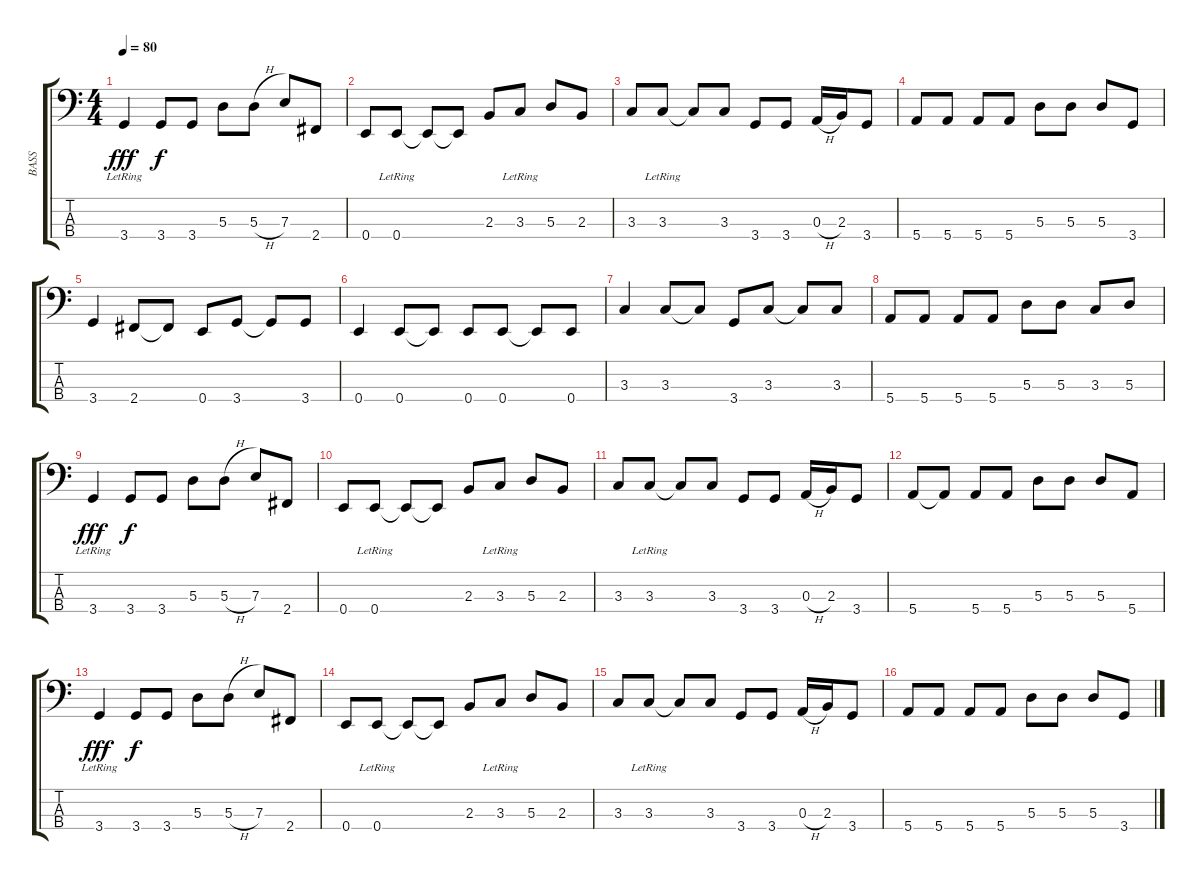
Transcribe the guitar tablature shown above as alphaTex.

\track ("BASS" "BASS") {instrument electricbasspick}
\staff {score tabs}
\tuning (G2 D2 A1 E1) {hide}
\ts (4 4)
\tempo 80
\clef f4
\ks c
3.4{lr}.4{dy fff} 3.4.8{dy f} 3.4.8 5.3.8 5.3{h}.8 7.3.8 2.4.8 |
0.4.8 0.4{lr}.8 0.4{t}.8 0.4{t}.8 2.3.8 3.3{lr}.8 5.3.8 2.3.8 |
3.3.8 3.3{lr}.8 3.3{t}.8 3.3.8 3.4.8 3.4.8 0.3{h}.16 2.3.16 3.4.8 |
5.4.8 5.4.8 5.4.8 5.4.8 5.3.8 5.3.8 5.3.8 3.4.8 |
3.4.4 2.4.8 2.4{t}.8 0.4.8 3.4.8 3.4{t}.8 3.4.8 |
0.4.4 0.4.8 0.4{t}.8 0.4.8 0.4.8 0.4{t}.8 0.4.8 |
3.3.4 3.3.8 3.3{t}.8 3.4.8 3.3.8 3.3{t}.8 3.3.8 |
5.4.8 5.4.8 5.4.8 5.4.8 5.3.8 5.3.8 3.3.8 5.3.8 |
3.4{lr}.4{dy fff} 3.4.8{dy f} 3.4.8 5.3.8 5.3{h}.8 7.3.8 2.4.8 |
0.4.8 0.4{lr}.8 0.4{t}.8 0.4{t}.8 2.3.8 3.3{lr}.8 5.3.8 2.3.8 |
3.3.8 3.3{lr}.8 3.3{t}.8 3.3.8 3.4.8 3.4.8 0.3{h}.16 2.3.16 3.4.8 |
5.4.8 5.4{t}.8 5.4.8 5.4.8 5.3.8 5.3.8 5.3.8 5.4.8 |
3.4{lr}.4{dy fff} 3.4.8{dy f} 3.4.8 5.3.8 5.3{h}.8 7.3.8 2.4.8 |
0.4.8 0.4{lr}.8 0.4{t}.8 0.4{t}.8 2.3.8 3.3{lr}.8 5.3.8 2.3.8 |
3.3.8 3.3{lr}.8 3.3{t}.8 3.3.8 3.4.8 3.4.8 0.3{h}.16 2.3.16 3.4.8 |
5.4.8 5.4.8 5.4.8 5.4.8 5.3.8 5.3.8 5.3.8 3.4.8
